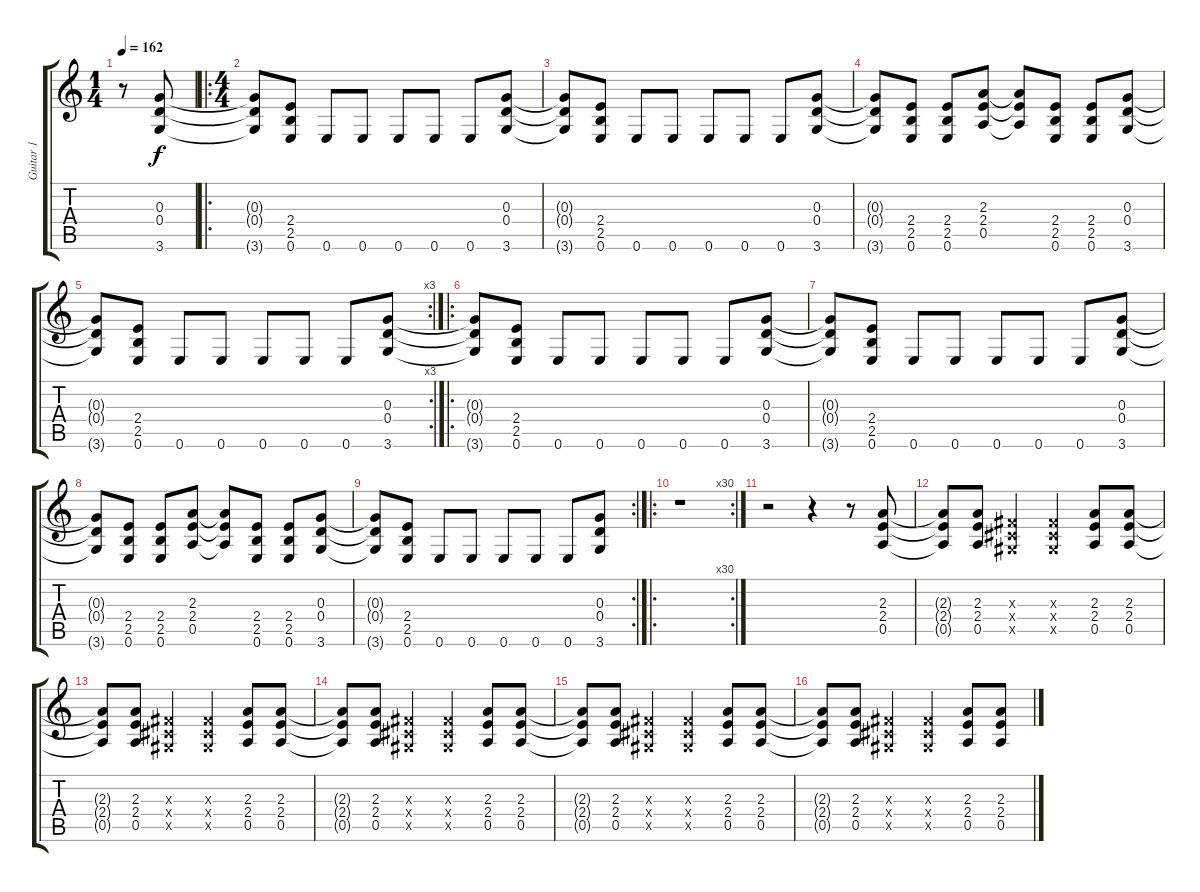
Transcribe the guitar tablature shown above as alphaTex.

\track ("Guitar 1" "Guitar 1") {instrument overdrivenguitar}
\staff {score tabs}
\tuning (E4 B3 G3 D3 A2 E2) {hide}
\ts (1 4)
\tempo 162
\clef g2
\ks c
r.8{dy f instrument overdrivenguitar} (0.3 0.4 3.6).8 |
\ro
\ts (4 4)
(0.3{t} 0.4{t} 3.6{t}).8 (2.4 2.5 0.6).8 0.6.8 0.6.8 0.6.8 0.6.8 0.6.8 (0.3 0.4 3.6).8 |
(0.3{t} 0.4{t} 3.6{t}).8 (2.4 2.5 0.6).8 0.6.8 0.6.8 0.6.8 0.6.8 0.6.8 (0.3 0.4 3.6).8 |
(0.3{t} 0.4{t} 3.6{t}).8 (2.4 2.5 0.6).8 (2.4 2.5 0.6).8 (2.3 2.4 0.5).8 (2.3{t} 2.4{t} 0.5{t}).8 (2.4 2.5 0.6).8 (2.4 2.5 0.6).8 (0.3 0.4 3.6).8 |
\rc 3
(0.3{t} 0.4{t} 3.6{t}).8 (2.4 2.5 0.6).8 0.6.8 0.6.8 0.6.8 0.6.8 0.6.8 (0.3 0.4 3.6).8 |
\ro
(0.3{t} 0.4{t} 3.6{t}).8 (2.4 2.5 0.6).8 0.6.8 0.6.8 0.6.8 0.6.8 0.6.8 (0.3 0.4 3.6).8 |
(0.3{t} 0.4{t} 3.6{t}).8 (2.4 2.5 0.6).8 0.6.8 0.6.8 0.6.8 0.6.8 0.6.8 (0.3 0.4 3.6).8 |
(0.3{t} 0.4{t} 3.6{t}).8 (2.4 2.5 0.6).8 (2.4 2.5 0.6).8 (2.3 2.4 0.5).8 (2.3{t} 2.4{t} 0.5{t}).8 (2.4 2.5 0.6).8 (2.4 2.5 0.6).8 (0.3 0.4 3.6).8 |
\rc 2
(0.3{t} 0.4{t} 3.6{t}).8 (2.4 2.5 0.6).8 0.6.8 0.6.8 0.6.8 0.6.8 0.6.8 (0.3 0.4 3.6).8 |
\ro
\rc 30
r.1 |
r.2 r.4 r.8 (2.3 2.4 0.5).8 |
(2.3{t} 2.4{t} 0.5{t}).8 (2.3 2.4 0.5).8 (-1.3{x} -1.4{x} -1.5{x}).4 (-1.3{x} -1.4{x} -1.5{x}).4 (2.3 2.4 0.5).8 (2.3 2.4 0.5).8 |
(2.3{t} 2.4{t} 0.5{t}).8 (2.3 2.4 0.5).8 (-1.3{x} -1.4{x} -1.5{x}).4 (-1.3{x} -1.4{x} -1.5{x}).4 (2.3 2.4 0.5).8 (2.3 2.4 0.5).8 |
(2.3{t} 2.4{t} 0.5{t}).8 (2.3 2.4 0.5).8 (-1.3{x} -1.4{x} -1.5{x}).4 (-1.3{x} -1.4{x} -1.5{x}).4 (2.3 2.4 0.5).8 (2.3 2.4 0.5).8 |
(2.3{t} 2.4{t} 0.5{t}).8 (2.3 2.4 0.5).8 (-1.3{x} -1.4{x} -1.5{x}).4 (-1.3{x} -1.4{x} -1.5{x}).4 (2.3 2.4 0.5).8 (2.3 2.4 0.5).8 |
(2.3{t} 2.4{t} 0.5{t}).8 (2.3 2.4 0.5).8 (-1.3{x} -1.4{x} -1.5{x}).4 (-1.3{x} -1.4{x} -1.5{x}).4 (2.3 2.4 0.5).8 (2.3 2.4 0.5).8
